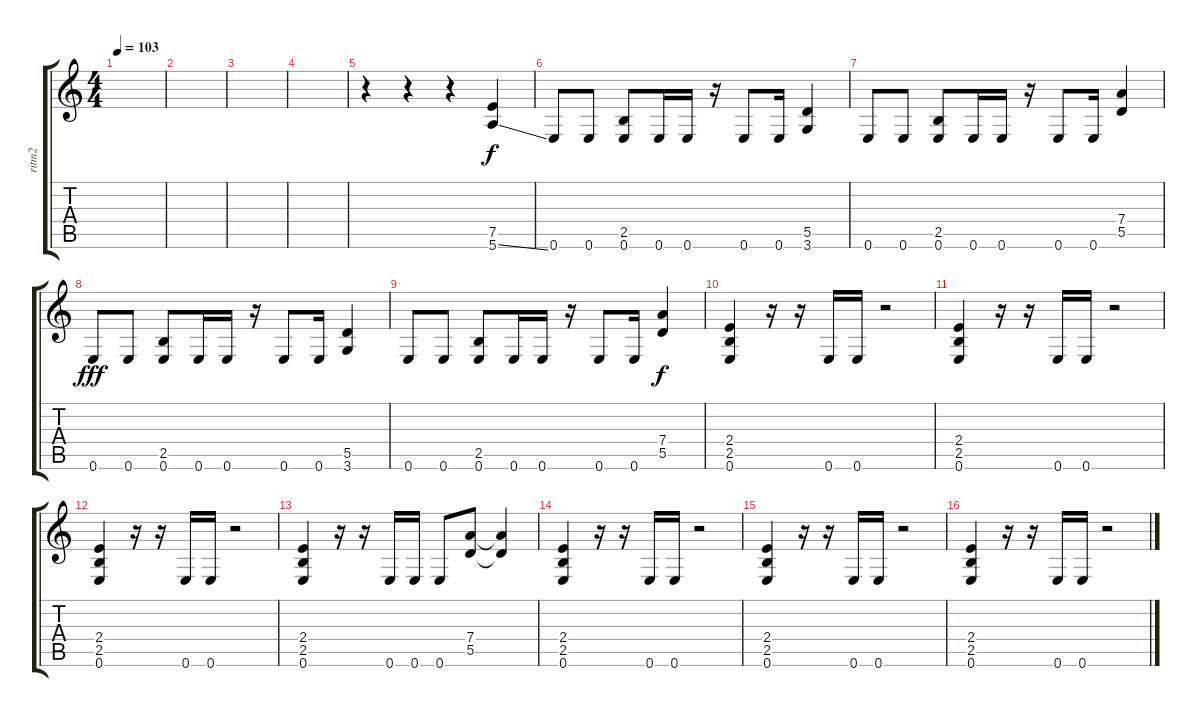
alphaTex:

\track ("ritm2" "ritm2") {instrument electricguitarmuted}
\staff {score tabs}
\tuning (E4 B3 G3 D3 A2 E2) {hide}
\ts (4 4)
\tempo 103
\clef g2
\ks c
|
|
|
|
r.4 r.4 r.4 (7.5 5.6{ss}).4 |
0.6.8 0.6.8 (2.5 0.6).8 0.6.16 0.6.16 r.16 0.6.8 0.6.16 (5.5 3.6).4 |
0.6.8 0.6.8 (2.5 0.6).8 0.6.16 0.6.16 r.16 0.6.8 0.6.16 (7.4 5.5).4{dy f} |
0.6.8{dy fff} 0.6.8 (2.5 0.6).8 0.6.16 0.6.16 r.16 0.6.8 0.6.16 (5.5 3.6).4 |
0.6.8 0.6.8 (2.5 0.6).8 0.6.16 0.6.16 r.16 0.6.8 0.6.16 (7.4 5.5).4{dy f} |
(2.4 2.5 0.6).4 r.16 r.16 0.6.16 0.6.16 r.2 |
(2.4 2.5 0.6).4 r.16 r.16 0.6.16 0.6.16 r.2 |
(2.4 2.5 0.6).4 r.16 r.16 0.6.16 0.6.16 r.2 |
(2.4 2.5 0.6).4 r.16 r.16 0.6.16 0.6.16 0.6.8 (7.4 5.5).8 (7.4{t} 5.5{t}).4 |
(2.4 2.5 0.6).4 r.16 r.16 0.6.16 0.6.16 r.2 |
(2.4 2.5 0.6).4 r.16 r.16 0.6.16 0.6.16 r.2 |
(2.4 2.5 0.6).4 r.16 r.16 0.6.16 0.6.16 r.2
